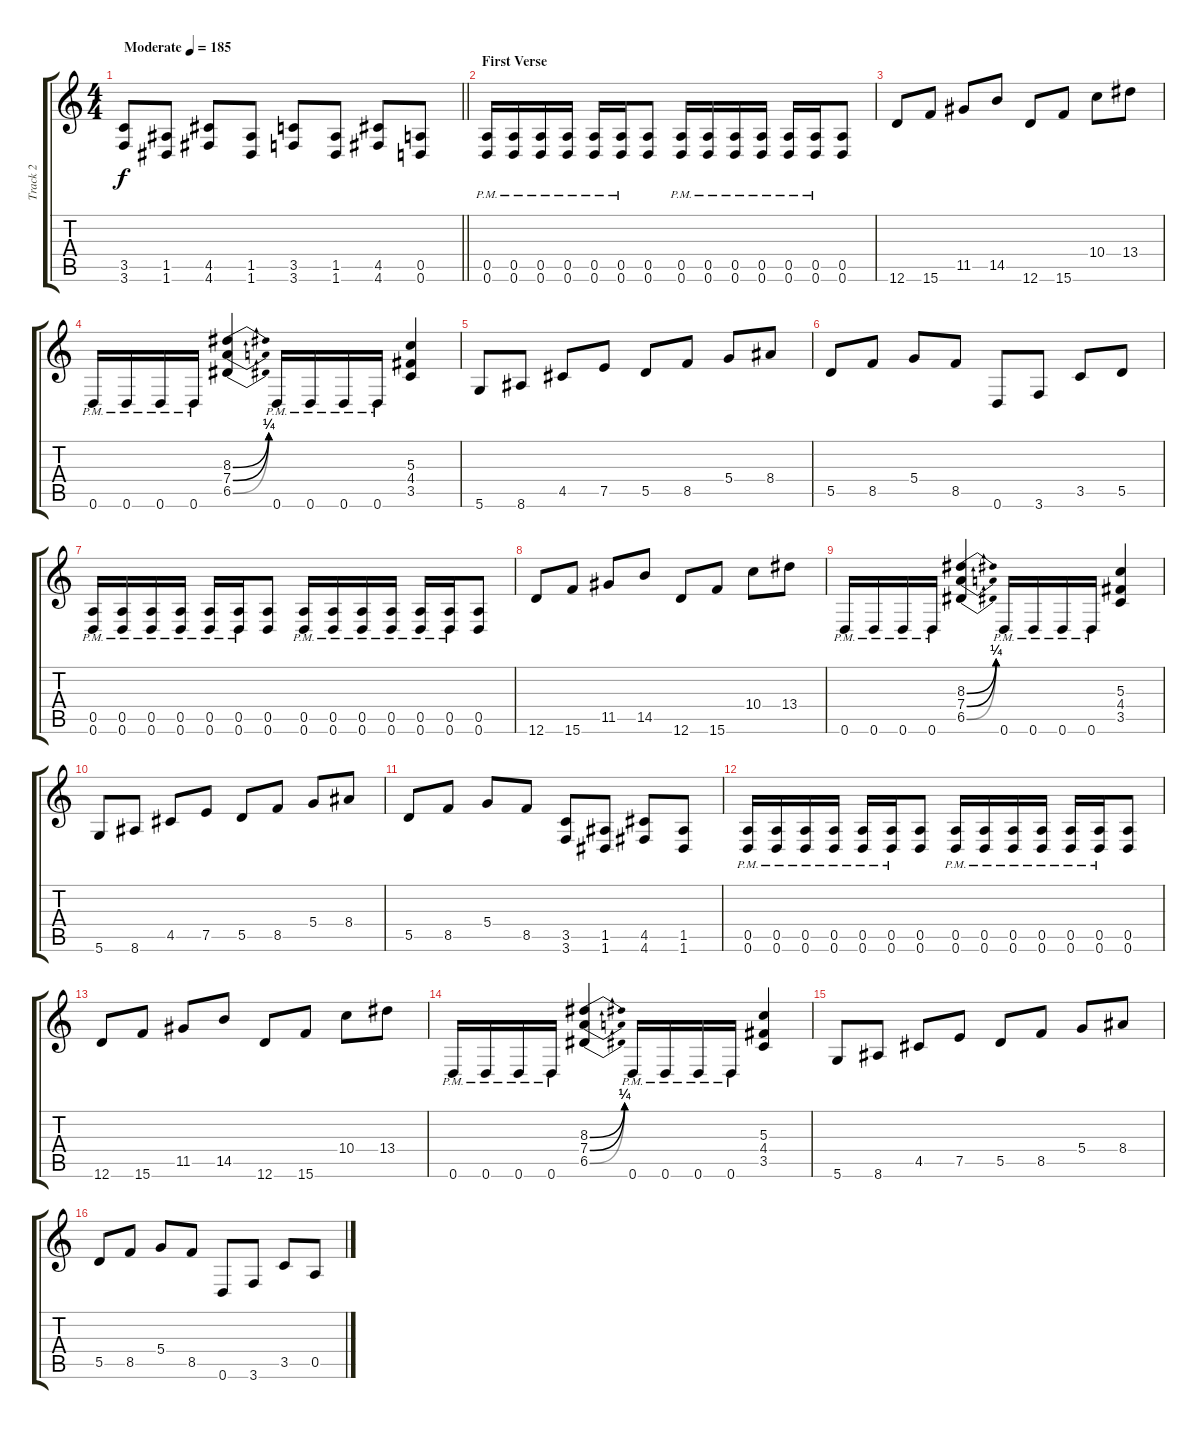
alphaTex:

\track ("Track 2" "Track 2") {instrument distortionguitar}
\staff {score tabs}
\tuning (E4 B3 G3 D3 A2 D2) {hide}
\ts (4 4)
\tempo (185 "Moderate")
\clef g2
\barLineRight lightlight
\ks c
(3.5 3.6).8{dy f instrument distortionguitar} (1.5 1.6).8 (4.5 4.6).8 (1.5 1.6).8 (3.5 3.6).8 (1.5 1.6).8 (4.5 4.6).8 (0.5 0.6).8 |
\section ("" "First Verse")
(0.5{pm} 0.6{pm}).16 (0.5{pm} 0.6{pm}).16 (0.5{pm} 0.6{pm}).16 (0.5{pm} 0.6{pm}).16 (0.5{pm} 0.6{pm}).16 (0.5{pm} 0.6{pm}).16 (0.5 0.6).8 (0.5{pm} 0.6{pm}).16 (0.5{pm} 0.6{pm}).16 (0.5{pm} 0.6{pm}).16 (0.5{pm} 0.6{pm}).16 (0.5{pm} 0.6{pm}).16 (0.5{pm} 0.6{pm}).16 (0.5 0.6).8 |
12.6.8 15.6.8 11.5.8 14.5.8 12.6.8 15.6.8 10.4.8 13.4.8 |
0.6{pm}.16 0.6{pm}.16 0.6{pm}.16 0.6{pm}.16 (8.3{be (bend 0 0 60 1)} 7.4{be (bend 0 0 60 1)} 6.5{be (bend 0 0 60 1)}).4 0.6{pm}.16 0.6{pm}.16 0.6{pm}.16 0.6{pm}.16 (5.3 4.4 3.5).4 |
5.6.8 8.6.8 4.5.8 7.5.8 5.5.8 8.5.8 5.4.8 8.4.8 |
5.5.8 8.5.8 5.4.8 8.5.8 0.6.8 3.6.8 3.5.8 5.5.8 |
(0.5{pm} 0.6{pm}).16 (0.5{pm} 0.6{pm}).16 (0.5{pm} 0.6{pm}).16 (0.5{pm} 0.6{pm}).16 (0.5{pm} 0.6{pm}).16 (0.5{pm} 0.6{pm}).16 (0.5 0.6).8 (0.5{pm} 0.6{pm}).16 (0.5{pm} 0.6{pm}).16 (0.5{pm} 0.6{pm}).16 (0.5{pm} 0.6{pm}).16 (0.5{pm} 0.6{pm}).16 (0.5{pm} 0.6{pm}).16 (0.5 0.6).8 |
12.6.8 15.6.8 11.5.8 14.5.8 12.6.8 15.6.8 10.4.8 13.4.8 |
0.6{pm}.16 0.6{pm}.16 0.6{pm}.16 0.6{pm}.16 (8.3{be (bend 0 0 60 1)} 7.4{be (bend 0 0 60 1)} 6.5{be (bend 0 0 60 1)}).4 0.6{pm}.16 0.6{pm}.16 0.6{pm}.16 0.6{pm}.16 (5.3 4.4 3.5).4 |
5.6.8 8.6.8 4.5.8 7.5.8 5.5.8 8.5.8 5.4.8 8.4.8 |
5.5.8 8.5.8 5.4.8 8.5.8 (3.5 3.6).8 (1.5 1.6).8 (4.5 4.6).8 (1.5 1.6).8 |
(0.5{pm} 0.6{pm}).16 (0.5{pm} 0.6{pm}).16 (0.5{pm} 0.6{pm}).16 (0.5{pm} 0.6{pm}).16 (0.5{pm} 0.6{pm}).16 (0.5{pm} 0.6{pm}).16 (0.5 0.6).8 (0.5{pm} 0.6{pm}).16 (0.5{pm} 0.6{pm}).16 (0.5{pm} 0.6{pm}).16 (0.5{pm} 0.6{pm}).16 (0.5{pm} 0.6{pm}).16 (0.5{pm} 0.6{pm}).16 (0.5 0.6).8 |
12.6.8 15.6.8 11.5.8 14.5.8 12.6.8 15.6.8 10.4.8 13.4.8 |
0.6{pm}.16 0.6{pm}.16 0.6{pm}.16 0.6{pm}.16 (8.3{be (bend 0 0 60 1)} 7.4{be (bend 0 0 60 1)} 6.5{be (bend 0 0 60 1)}).4 0.6{pm}.16 0.6{pm}.16 0.6{pm}.16 0.6{pm}.16 (5.3 4.4 3.5).4 |
5.6.8 8.6.8 4.5.8 7.5.8 5.5.8 8.5.8 5.4.8 8.4.8 |
5.5.8 8.5.8 5.4.8 8.5.8 0.6.8 3.6.8 3.5.8 0.5.8
